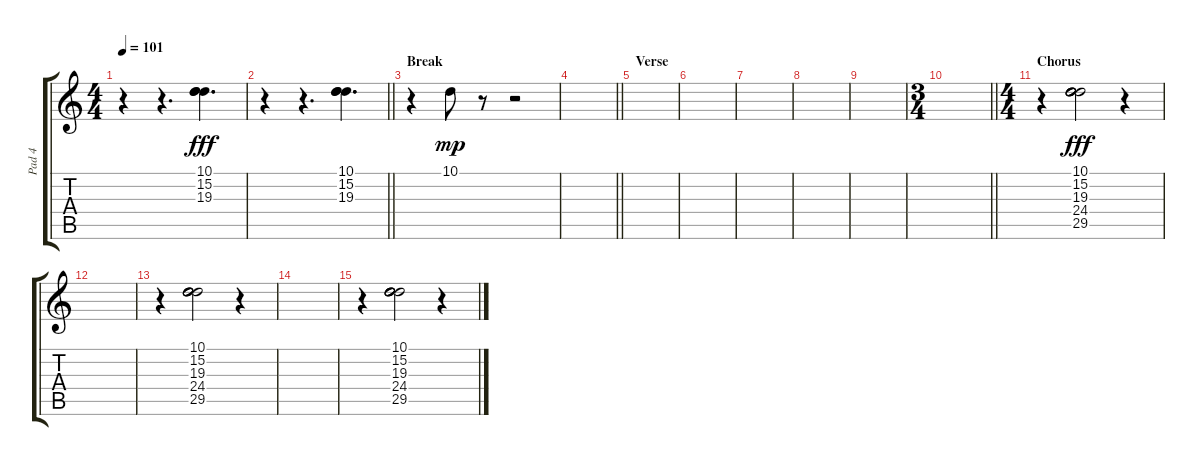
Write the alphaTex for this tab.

\track ("Pad 4" "Pad 4") {instrument stringensemble1}
\staff {score tabs}
\tuning (E4 B3 G3 D3 A2 D2) {hide}
\ts (4 4)
\tempo 101
\clef g2
\ks c
r.4{dy fff} r.4{d volume 0} (10.1 15.2 19.3).4{d volume 16} |
\barLineRight lightlight
r.4 r.4{d volume 0} (10.1 15.2 19.3).4{d volume 16} |
\section ("" "Break")
r.4 10.1.8{dy mp} r.8 r.2 |
\barLineRight lightlight
|
\section ("" "Verse")
|
|
|
|
|
\ts (3 4)
\barLineRight lightlight
|
\ts (4 4)
\section ("" "Chorus")
r.4{volume 0} (10.1 15.2 19.3 24.4 29.5).2{dy fff volume 16} r.4 |
|
r.4{volume 0} (10.1 15.2 19.3 24.4 29.5).2{volume 16} r.4 |
|
r.4{volume 0} (10.1 15.2 19.3 24.4 29.5).2{volume 16} r.4
